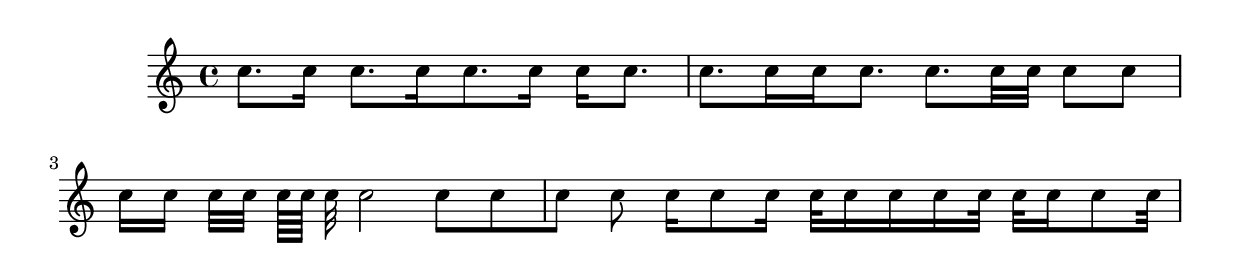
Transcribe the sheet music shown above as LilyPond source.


\version "2.3.16"

\header{
texidoc="
Beaming is generated automatically. Beams may cross bar lines. In that
case, line breaks are forbidden.  Yet clef and key signatures are
hidden just as with breakable bar lines.
"
}

\score { \context Staff  \relative c''  {
	 c8.[ c16]
	 c8.[ c16 c8.  c16]
	 c16[ c8.] |
	 c8.[ c16  c16  c8.]
	 c8.[ c32  c32]
	 c8[ c8] |
	 c16[ c16]
	 c32[ c32]
	 c64[ c64]	
	c32
	c2

	 c8[ c c] c8 % over barline
	 c16[ c8 c16]
	 c32[ c16 c16 c16 c32]
	 c32[ c16 c8 c32]		 % hmm ?
	
		}}

